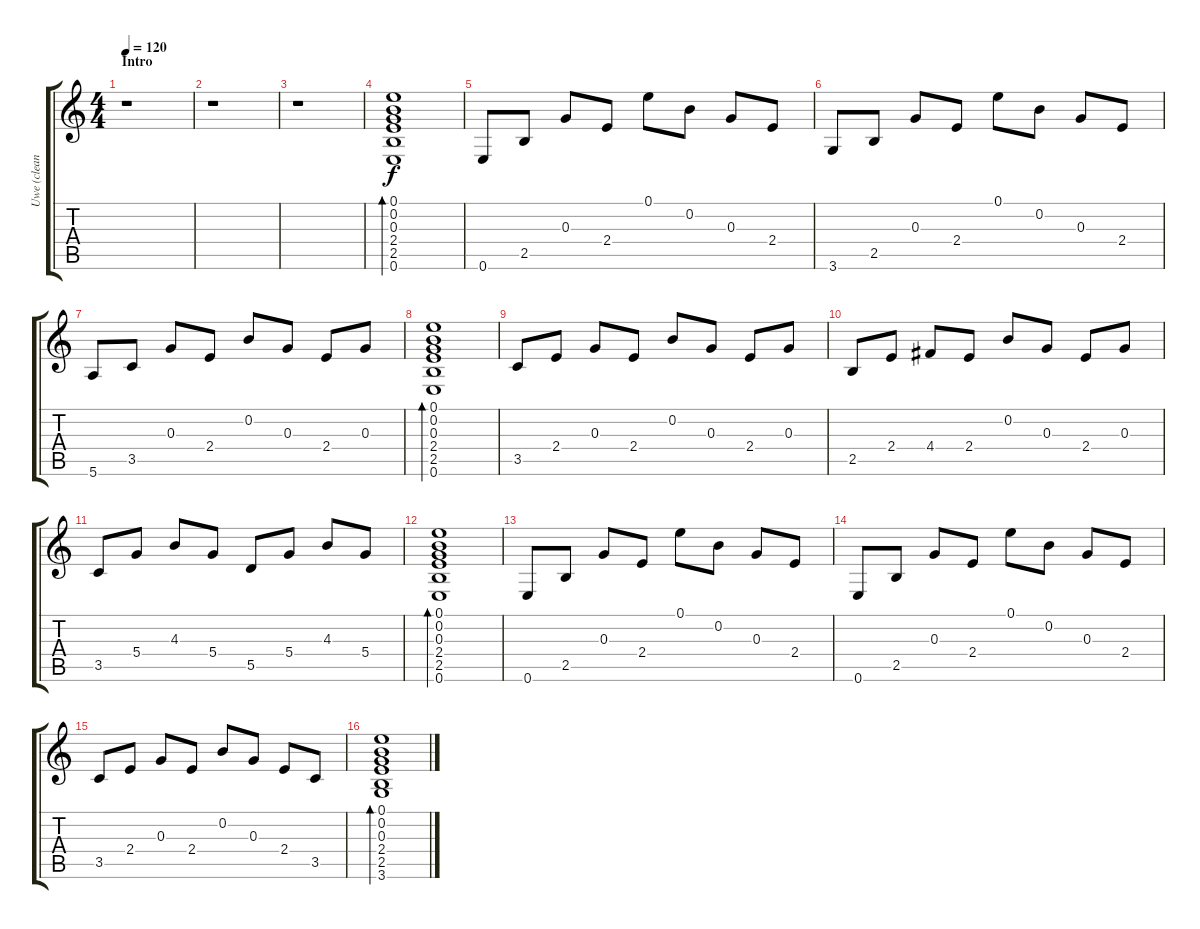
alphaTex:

\track ("Uwe (clean)" "Uwe (clean") {instrument electricguitarclean}
\staff {score tabs}
\tuning (E4 B3 G3 D3 A2 E2) {hide}
\ts (4 4)
\section ("" "Intro")
\tempo 120
\clef g2
\ks c
r.1{dy f instrument electricguitarclean} |
r.1 |
r.1 |
(0.1 0.2 0.3 2.4 2.5 0.6).1{bd 240} |
0.6.8 2.5.8 0.3.8 2.4.8 0.1.8 0.2.8 0.3.8 2.4.8 |
3.6.8 2.5.8 0.3.8 2.4.8 0.1.8 0.2.8 0.3.8 2.4.8 |
5.6.8 3.5.8 0.3.8 2.4.8 0.2.8 0.3.8 2.4.8 0.3.8 |
(0.1 0.2 0.3 2.4 2.5 0.6).1{bd 240} |
3.5.8 2.4.8 0.3.8 2.4.8 0.2.8 0.3.8 2.4.8 0.3.8 |
2.5.8 2.4.8 4.4.8 2.4.8 0.2.8 0.3.8 2.4.8 0.3.8 |
3.5.8 5.4.8 4.3.8 5.4.8 5.5.8 5.4.8 4.3.8 5.4.8 |
(0.1 0.2 0.3 2.4 2.5 0.6).1{bd 240} |
0.6.8 2.5.8 0.3.8 2.4.8 0.1.8 0.2.8 0.3.8 2.4.8 |
0.6.8 2.5.8 0.3.8 2.4.8 0.1.8 0.2.8 0.3.8 2.4.8 |
3.5.8 2.4.8 0.3.8 2.4.8 0.2.8 0.3.8 2.4.8 3.5.8 |
(0.1 0.2 0.3 2.4 2.5 3.6).1{bd 240}
